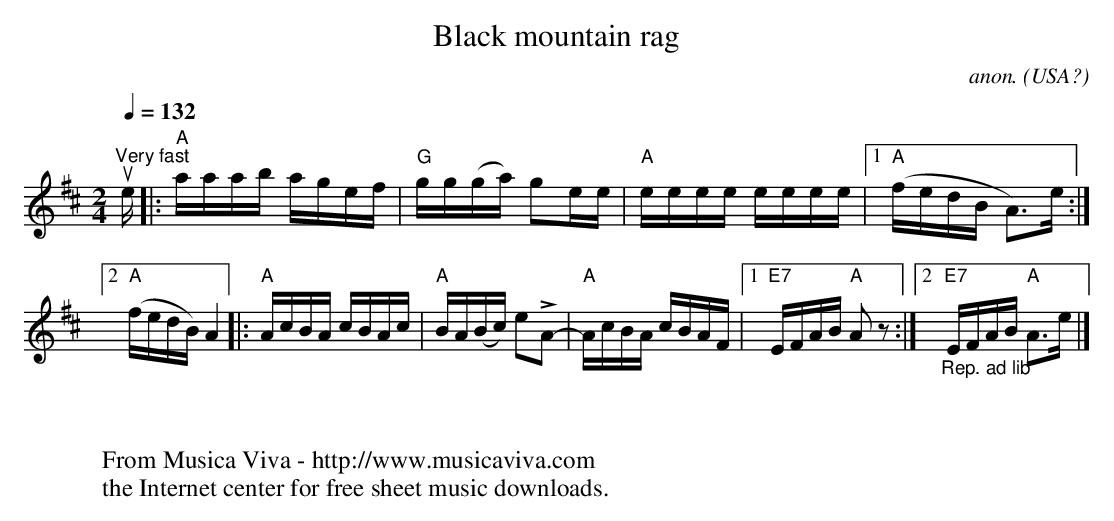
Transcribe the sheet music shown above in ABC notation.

X:1
T:Black mountain rag
C:anon.
O:USA?
M:2/4
L:1/16
Q:1/4=132
K:Amix
"^Very fast"ue|:"A"aaab agef|"G"gg(ga) g2ee|\
"A"eeee eeee|[1"A"(fedB A3)e:|[2"A"(fedB) A4|:"A"AcBA cBAc|"A"BA(Bc) e2LA2-|\
"A"AcBA cBAF|[1"E7"EFAB "A"A2 z2:|[2"E7""_Rep. ad lib"EFAB "A"A3e|]
W:
W:
W:  From Musica Viva - http://www.musicaviva.com
W:  the Internet center for free sheet music downloads.
